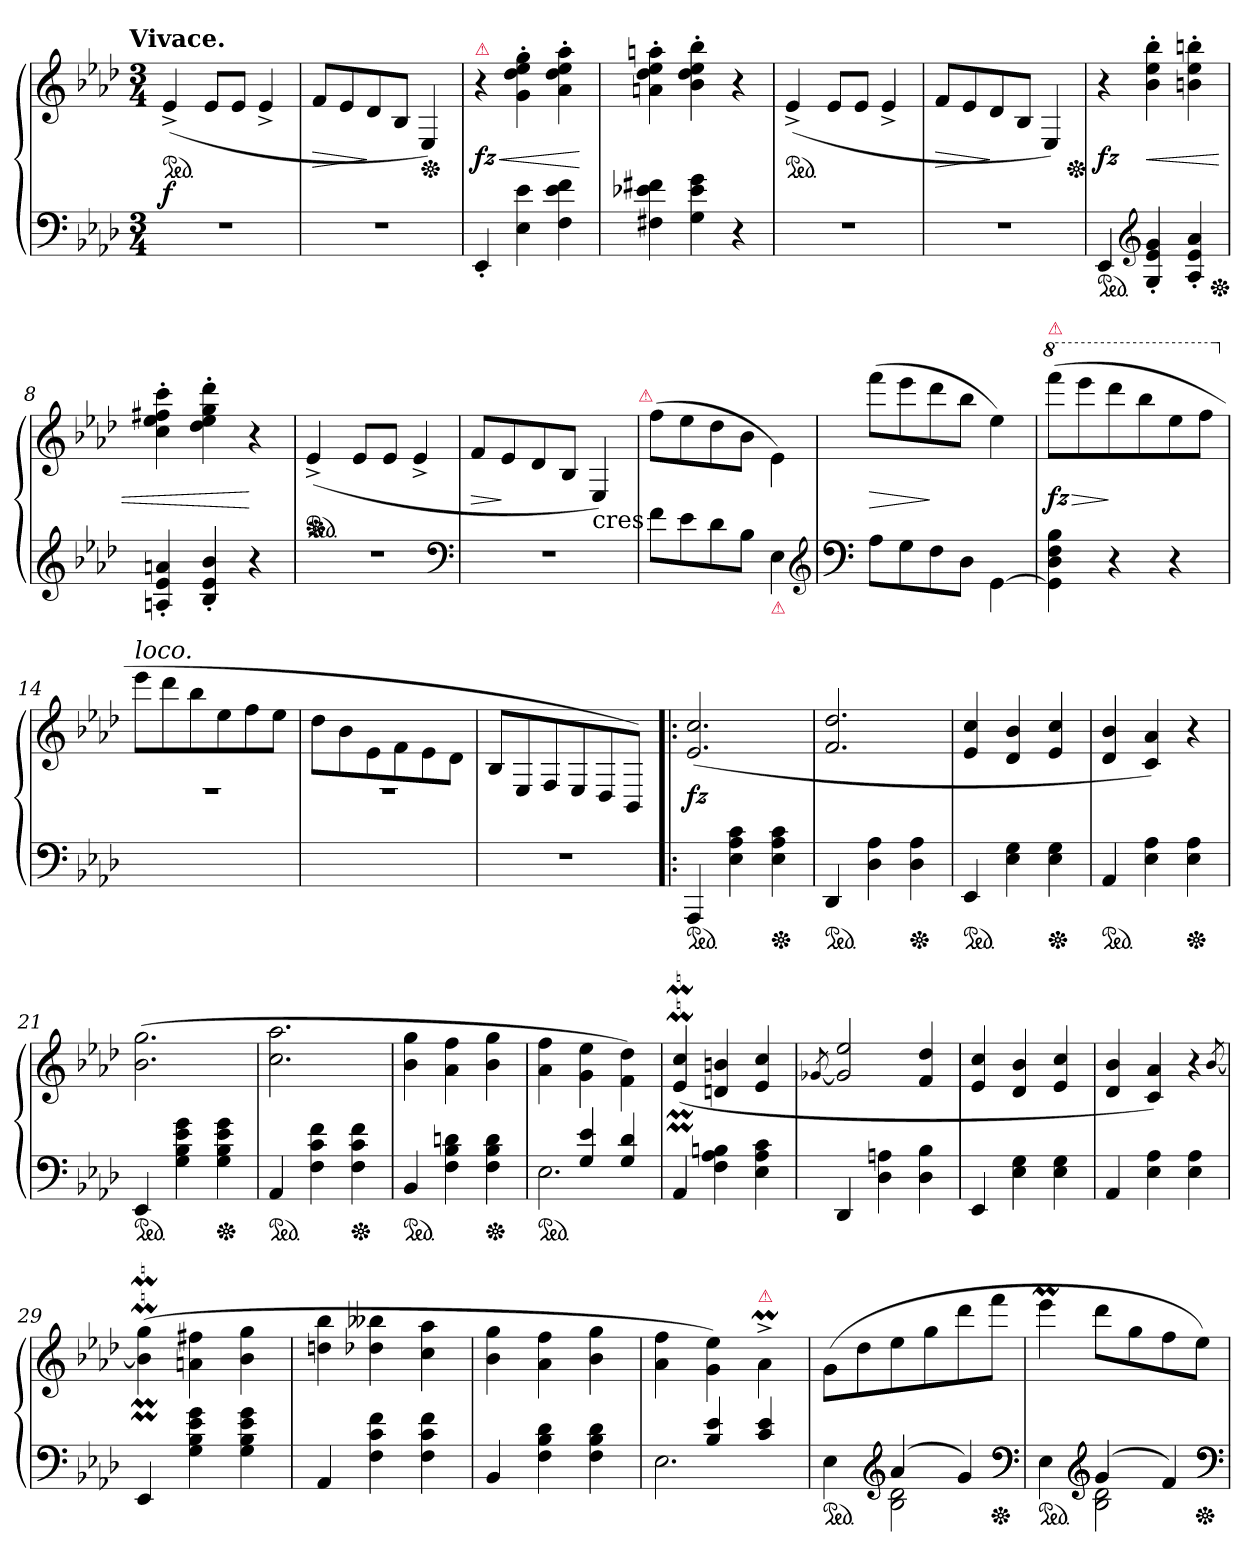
**kern	**kern	**dynam
*part1	*part1	*part1
*staff2	*staff1	*staff1/2
*clefF4	*clefG2	*
*k[b-e-a-d-]	*k[b-e-a-d-]	*
*A-:	*A-:	*
!!LO:TX:omd:t=Vivace.
*M3/4	*M3/4	*
*	*ped	*
=1	=1	=1
2.r	(>4e-^<	f
.	8e-L	.
.	8e-J	.
.	4e-^<	.
=2	=2	=2
2.r	8fL	>
.	8e-	.
.	8d-	]
.	8B-/J	.
*	*Xped	*
.	4E-/)	.
=3	=3	=3
!	!LO:TX:a:color=crimson:t=⚠	!
4EE-'<	4r	< fz
4E- 4e-	4g'> 4dd-'> 4ee-'> 4gg'>	.
4F 4e- 4f	4a-'> 4dd-'> 4ee-'> 4aa-'>	.
.	.	[
=4	=4	=4
4F#X 4e-X 4f#X	4an'> 4dd-'> 4ee-'> 4aan'>	.
4G 4e- 4g	4b-'> 4dd-'> 4ee-'> 4bb-'>	.
4r	4r	.
=5	=5	=5
*	*ped	*
2.r	(>4e-^<	.
.	8e-L	.
.	8e-J	.
.	4e-^<	.
=6	=6	=6
2.r	8fL	>
.	8e-	.
.	8d-	]
.	8B-J	.
.	4E-/)	.
*	*Xped	*
=7	=7	=7
*ped	*	*
4EE-	4r	fz
*clefG2	*	*
4G'< 4e-'< 4g'<	4b-'> 4ee-'> 4bb-'>	<
4A-'< 4e-'< 4a-'<	4bn'> 4ee-'> 4bbn'>	.
*Xped	*	*
=8	=8	=8
4An'< 4e-'< 4an'<	4cc'> 4ee-'> 4ff#X'> 4ccc'>	.
4B-'< 4e-'< 4b-'<	4dd-'> 4ee-'> 4gg'> 4ddd-'>	.
4r	4r	[
=9	=9	=9
*	*ped	*
*	*Xped	*
2.r	(>4e-^<	.
.	8e-L	.
.	8e-J	.
.	4e-^<	.
*clefF4	*	*
=10	=10	=10
2.r	8fL	>
.	8e-	]
.	8d-	.
.	8B-/J	.
!	!LO:TX:c:t=cres	!
.	4E-/)	.
!	!LO:TX:a:color=crimson:t=⚠	!
=11	=11	=11
8fL	(>8ffL	.
8e-	8ee-	.
8d-	8dd-	.
8B-J	8b-J	.
!LO:TX:b:color=crimson:t=⚠	!	!
4E-	4e-\)	.
*clefG2	*	*
=12	=12	=12
*clefF4	*	*
8A-L	(>8fffL	>
8G	8eee-	.
8F	8ddd-	]
8D-J	8bb-J	.
[4GG\	4ee-)	.
=13	=13	=13
*	*8va	*
!	!LO:TX:a:color=crimson:t=⚠	!
4GG] 4D- 4F 4B-	(>8ffffL	> fz
.	8eeee-	.
4r	8dddd-	]
.	8bbb-	.
4r	8eee-	.
.	8fffJ	.
=14	=14	=14
*	*X8va	*
!	!LO:TX:a:i:t=loco.	!
2.rdd	8eee-L	.
.	8ddd-	.
.	8bb-	.
.	8ee-	.
.	8ff	.
.	8ee-J	.
=15	=15	=15
2.rdd	8dd-\L	.
.	8b-	.
.	8e-	.
.	8f	.
.	8e-	.
.	8d-J	.
=16	=16	=16
2.r	8B-/L	.
.	8E-/	.
.	8F/	.
.	8E-/	.
.	8D-/	.
.	8BB-/J)	.
=17!|:	=17!|:	=17!|:
*ped	*	*
4AAA-	(<2.e- 2.cc	fz
4E- 4A- 4c	.	.
*Xped	*	*
4E- 4A- 4c	.	.
=18	=18	=18
*ped	*	*
4DD-	2.f 2.dd-	.
4D- 4A-	.	.
*Xped	*	*
4D- 4A-	.	.
=19	=19	=19
*ped	*	*
4EE-	4e- 4cc	.
4E- 4G	4d- 4b-	.
*Xped	*	*
4E- 4G	4e- 4cc	.
=20	=20	=20
*ped	*	*
4AA-	4d- 4b-	.
4E- 4A-	4c 4a-)	.
*Xped	*	*
4E- 4A-	4r	.
=21	=21	=21
*ped	*	*
4EE-	(>2.b- 2.gg	.
4G 4B- 4e- 4g	.	.
*Xped	*	*
4G 4B- 4e- 4g	.	.
=22	=22	=22
*ped	*	*
4AA-	2.cc 2.aa-	.
4F 4c 4f	.	.
*Xped	*	*
4F 4c 4f	.	.
=23	=23	=23
*ped	*	*
4BB-	4b- 4gg	.
4F 4B- 4dn	4a- 4ff	.
*Xped	*	*
4F 4B- 4d	4b- 4gg	.
=24	=24	=24
*^	*	*
*ped	*	*	*
4ryy	2.E-	4a- 4ff	.
4G 4e-	.	4g 4ee-	.
4G 4d-	.	4f\ 4dd-\)	.
*v	*v	*	*
=25	=25	=25
4AA-	(<4e-M 4ccM	.
4F 4A- 4Bn	4dn 4bn	.
4E- 4A- 4c	4e- 4cc	.
=26	=26	=26
.	[8qg-X/	.
4DD-	2g-]/ 2ee-/	.
4D- 4An	.	.
4D- 4B-	4f 4dd-	.
=27	=27	=27
4EE-	4e- 4cc	.
4E- 4G	4d- 4b-	.
4E- 4G	4e- 4cc	.
=28	=28	=28
4AA-	4d- 4b-	.
4E- 4A-	4c 4a-)	.
4E- 4A-	4r	.
.	[8qb-/	.
=29	=29	=29
4EE-	(>4b-]M 4ggM	.
4G 4B- 4e- 4g	4an 4ff#X	.
4G 4B- 4e- 4g	4b- 4gg	.
=30	=30	=30
4AA-	4ddn 4bb-	.
4F 4c 4f	4dd-X 4bb--X	.
4F 4c 4f	4cc 4aa-	.
=31	=31	=31
4BB-	4b- 4gg	.
4F 4B- 4d-	4a- 4ff	.
4F 4B- 4d-	4b- 4gg	.
=32	=32	=32
*^	*	*
4ryy	2.E-	4a- 4ff	.
4B- 4e-	.	4g 4ee-)	.
!	!	!LO:TX:a:color=crimson:t=⚠	!
4c 4e-	.	4a-M^>\	.
=33	=33	=33	=33
*ped	*	*	*
4ryy	4E-\	(>8gL	.
.	.	8dd-	.
*clefG2	*	*	*
(>4a-	2B- 2d-	8ee-	.
.	.	8gg	.
4g)	.	8ddd-	.
*Xped	*	*	*
.	.	8fffJ	.
*clefF4	*	*	*
=34	=34	=34	=34
*ped	*	*	*
4ryy	4E-\	4eee-M	.
*clefG2	*	*	*
(>4g	2B- 2d-	8ddd-L	.
.	.	8gg	.
4f)	.	8ff	.
*Xped	*	*	*
.	.	8ee-J)	.
*v	*v	*	*
*clefF4	*	*
=	=	=
*-	*-	*-
